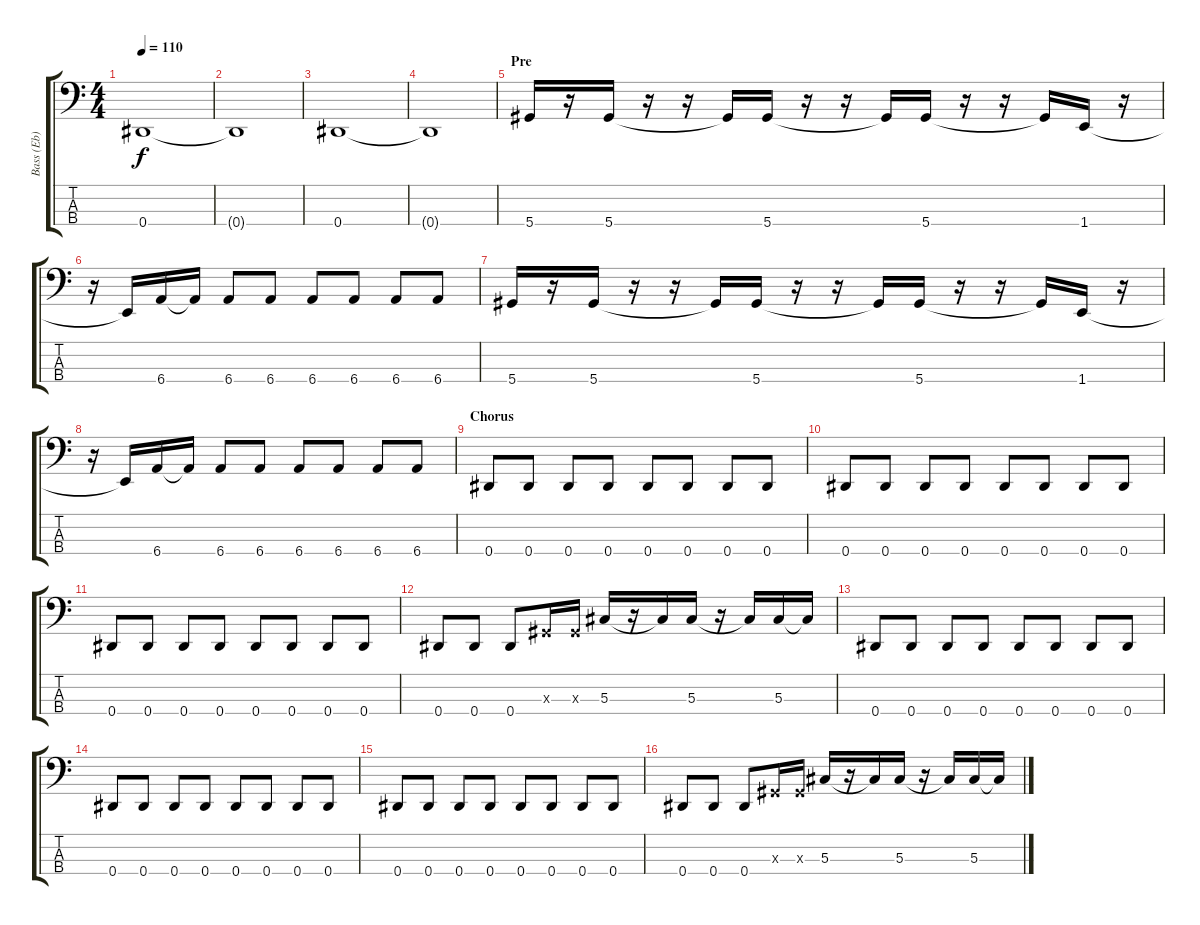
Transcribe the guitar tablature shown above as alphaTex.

\track ("Bass (Eb)" "Bass (Eb)") {instrument electricbassfinger}
\staff {score tabs}
\tuning (Gb2 Db2 Ab1 Eb1) {hide}
\ts (4 4)
\tempo 110
\clef f4
\ks c
0.4.1{dy f} |
0.4{t}.1 |
0.4.1 |
0.4{t}.1 |
\section ("" "Pre")
5.4.16 r.16 5.4.16 r.16 r.16 5.4{t}.16 5.4.16 r.16 r.16 5.4{t}.16 5.4.16 r.16 r.16 5.4{t}.16 1.4.16 r.16 |
r.16 1.4{t}.16 6.4.16 6.4{t}.16 6.4.8 6.4.8 6.4.8 6.4.8 6.4.8 6.4.8 |
5.4.16 r.16 5.4.16 r.16 r.16 5.4{t}.16 5.4.16 r.16 r.16 5.4{t}.16 5.4.16 r.16 r.16 5.4{t}.16 1.4.16 r.16 |
r.16 1.4{t}.16 6.4.16 6.4{t}.16 6.4.8 6.4.8 6.4.8 6.4.8 6.4.8 6.4.8 |
\section ("" "Chorus")
0.4.8 0.4.8 0.4.8 0.4.8 0.4.8 0.4.8 0.4.8 0.4.8 |
0.4.8 0.4.8 0.4.8 0.4.8 0.4.8 0.4.8 0.4.8 0.4.8 |
0.4.8 0.4.8 0.4.8 0.4.8 0.4.8 0.4.8 0.4.8 0.4.8 |
0.4.8 0.4.8 0.4.8 0.3{x}.16 0.3{x}.16 5.3.16 r.16 5.3{t}.16 5.3.16 r.16 5.3{t}.16 5.3.16 5.3{t}.16 |
0.4.8 0.4.8 0.4.8 0.4.8 0.4.8 0.4.8 0.4.8 0.4.8 |
0.4.8 0.4.8 0.4.8 0.4.8 0.4.8 0.4.8 0.4.8 0.4.8 |
0.4.8 0.4.8 0.4.8 0.4.8 0.4.8 0.4.8 0.4.8 0.4.8 |
0.4.8 0.4.8 0.4.8 0.3{x}.16 0.3{x}.16 5.3.16 r.16 5.3{t}.16 5.3.16 r.16 5.3{t}.16 5.3.16 5.3{t}.16
